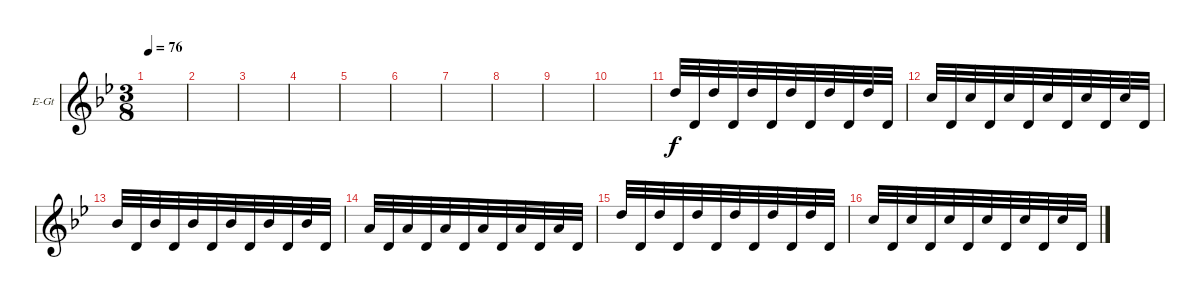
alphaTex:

\defaultSystemsLayout 4
\bracketExtendMode groupsimilarinstruments
\firstSystemTrackNameOrientation horizontal
\otherSystemsTrackNameOrientation horizontal
\track ("Primo" "E-Gt") {instrument distortionguitar}
\staff {score}
\tuning (E4 B3 G3 D3 A2 E2)
\ts (3 8)
\tempo 76
\clef g2
\ks gminor
|
|
|
|
|
|
|
|
|
|
3.2.32{dy f} 0.4.32 3.2.32 0.4.32 3.2.32 0.4.32 3.2.32 0.4.32 3.2.32 0.4.32 3.2.32 0.4.32 |
1.2.32 0.4.32 1.2.32 0.4.32 1.2.32 0.4.32 1.2.32 0.4.32 1.2.32 0.4.32 1.2.32 0.4.32 |
3.3.32 0.4.32 3.3.32 0.4.32 3.3.32 0.4.32 3.3.32 0.4.32 3.3.32 0.4.32 3.3.32 0.4.32 |
2.3.32 0.4.32 2.3.32 0.4.32 2.3.32 0.4.32 2.3.32 0.4.32 2.3.32 0.4.32 2.3.32 0.4.32 |
3.2.32 0.4.32 3.2.32 0.4.32 3.2.32 0.4.32 3.2.32 0.4.32 3.2.32 0.4.32 3.2.32 0.4.32 |
1.2.32 0.4.32 1.2.32 0.4.32 1.2.32 0.4.32 1.2.32 0.4.32 1.2.32 0.4.32 1.2.32 0.4.32
